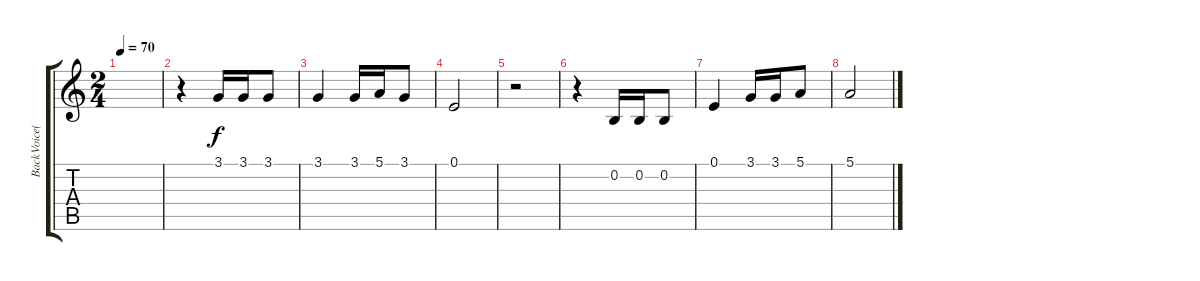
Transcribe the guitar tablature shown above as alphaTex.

\track ("BackVoice(satgin)" "BackVoice(") {instrument stringensemble1}
\staff {score tabs}
\tuning (E4 B3 G3 D3 A2 E2) {hide}
\ts (2 4)
\tempo 70
\clef g2
\ks c
|
r.4 3.1.16 3.1.16 3.1.8 |
3.1.4 3.1.16 5.1.16 3.1.8 |
0.1.2 |
r.2 |
r.4 0.2.16 0.2.16 0.2.8 |
0.1.4 3.1.16 3.1.16 5.1.8 |
5.1.2
